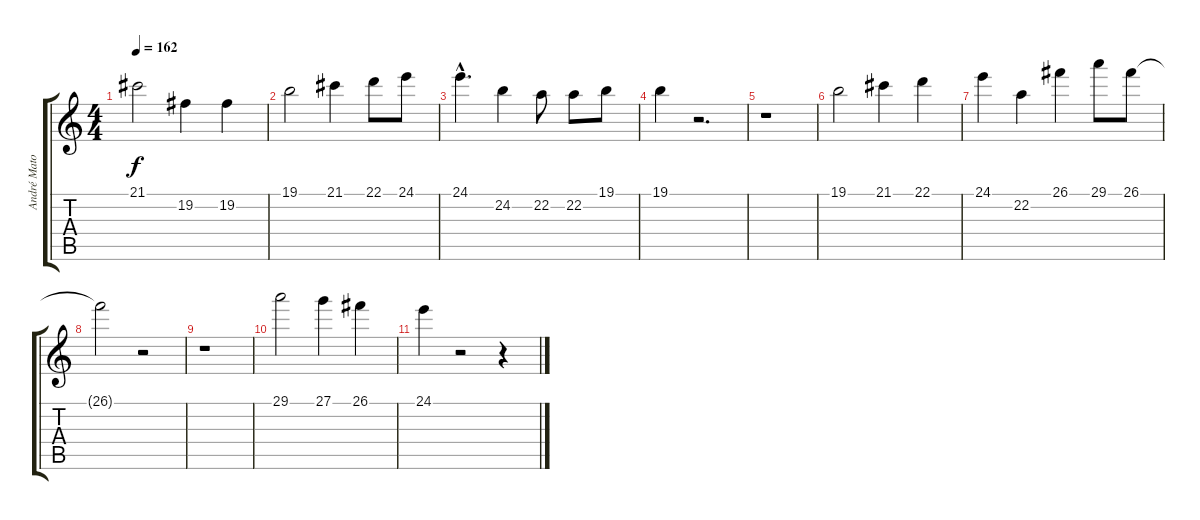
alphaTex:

\track ("André Matos" "André Mato") {instrument fiddle}
\staff {score tabs}
\tuning (E4 B3 G3 D3 A2 E2) {hide}
\ts (4 4)
\tempo 162
\clef g2
\ks c
21.1.2{dy f} 19.2.4 19.2.4 |
19.1.2 21.1.4 22.1.8 24.1.8 |
24.1{hac}.4{d} 24.2.4 22.2.8 22.2.8 19.1.8 |
19.1.4 r.2{d} |
r.1 |
19.1.2 21.1.4 22.1.4 |
24.1.4 22.2.4 26.1.4 29.1.8 26.1.8 |
26.1{t}.2 r.2 |
r.1 |
29.1.2 27.1.4 26.1.4 |
24.1.4 r.2 r.4
